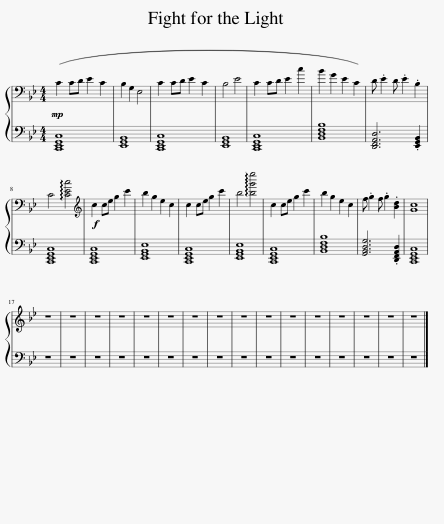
X:1
%%score { 1 | 2 }
L:1/8
M:4/4
I:linebreak $
K:Bb
V:1 bass
V:2 bass
V:1
!mp! (C2 CD E2 C2 | B,2 G,2 E,4 | C2 CD E2 C2 | B,4 E4 | C2 CD E2 c2 | %5
 B2 G2 E2 C2) | D .E2 D .E2 .B,2 |$ C4 !arpeggio![CEc]4 |[K:treble]!f! c2 ce g2 c'2 | b2 g2 e2 c2 | %10
 c2 ce g2 c'2 | b4 !arpeggio![bg'e'']4 | c2 ce g2 c'2 | b2 g2 e2 c2 | f .g2 f .g2 .[Bd]2 | %15
 [Gc]8 |$ z8 | z8 | z8 | z8 | %20
 z8 | z8 | z8 | z8 | z8 | %25
 z8 | z8 | z8 | z8 | z8 | %30
 z8 | z8 |] %32
V:2
 [C,,E,,G,,C,]8 | [E,,G,,B,,]8 | [C,,E,,G,,C,]8 | [E,,G,,B,,]8 | [C,,E,,G,,C,]8 | %5
 [B,,D,F,B,]8 | [D,,F,,A,,D,]6 .[E,,G,,B,,]2 |$ [C,,E,,G,,C,]8 | [C,,E,,G,,C,]8 | [E,,G,,B,,E,]8 | %10
 [C,,E,,G,,C,]8 | [E,,G,,B,,E,]8 | [C,,E,,G,,C,]8 | [B,,D,F,B,]8 | [G,,B,,D,G,]6 .[D,,F,,A,,D,]2 | %15
 [C,,E,,G,,C,]8 |$ z8 | z8 | z8 | z8 | %20
 z8 | z8 | z8 | z8 | z8 | %25
 z8 | z8 | z8 | z8 | z8 | %30
 z8 | z8 |] %32
